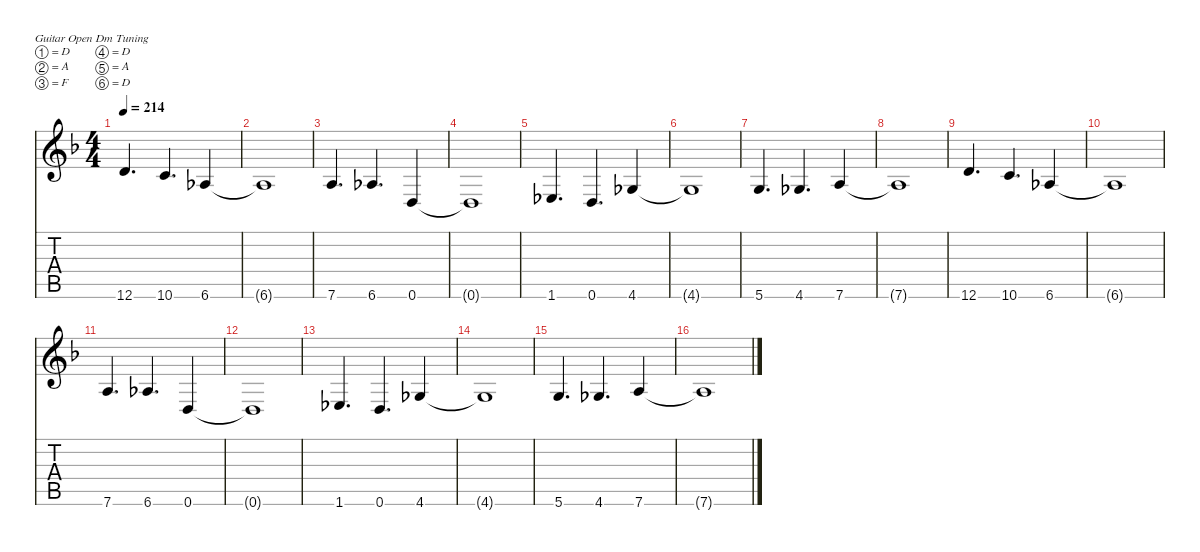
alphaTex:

\hideDynamics
\bracketExtendMode nobrackets
\singleTrackTrackNamePolicy hidden
\multiTrackTrackNamePolicy hidden
\firstSystemTrackNameMode fullname
\firstSystemTrackNameOrientation horizontal
\otherSystemsTrackNameOrientation horizontal
\track ("Guitar 1" "E-Gt") {defaultSystemsLayout 16 instrument distortionguitar}
\staff {score tabs}
\tuning (D4 A3 F3 D3 A2 D2)
\ts (4 4)
\tempo 214
\clef g2
\ks dminor
12.6{acc forcenatural}.4{d dy f beam Up} 10.6{acc forcenatural}.4{d beam Up} 6.6{acc b}.4{beam Up} |
6.6{t acc b}.1{beam Up} |
7.6{acc forcenatural}.4{d beam Up} 6.6{acc b}.4{d beam Up} 0.6{acc forcenatural}.4{beam Up} |
0.6{t acc forcenatural}.1{beam Up} |
1.6{acc b}.4{d beam Up} 0.6{acc forcenatural}.4{d beam Up} 4.6{acc b}.4{beam Up} |
4.6{t acc b}.1{beam Up} |
5.6{acc forcenatural}.4{d beam Up} 4.6{acc b}.4{d beam Up} 7.6{acc forcenatural}.4{beam Up} |
7.6{t acc forcenatural}.1{beam Up} |
12.6{acc forcenatural}.4{d beam Up} 10.6{acc forcenatural}.4{d beam Up} 6.6{acc b}.4{beam Up} |
6.6{t acc b}.1{beam Up} |
7.6{acc forcenatural}.4{d beam Up} 6.6{acc b}.4{d beam Up} 0.6{acc forcenatural}.4{beam Up} |
0.6{t acc forcenatural}.1{beam Up} |
1.6{acc b}.4{d beam Up} 0.6{acc forcenatural}.4{d beam Up} 4.6{acc b}.4{beam Up} |
4.6{t acc b}.1{beam Up} |
5.6{acc forcenatural}.4{d beam Up} 4.6{acc b}.4{d beam Up} 7.6{acc forcenatural}.4{beam Up} |
7.6{t acc forcenatural}.1{beam Up}
